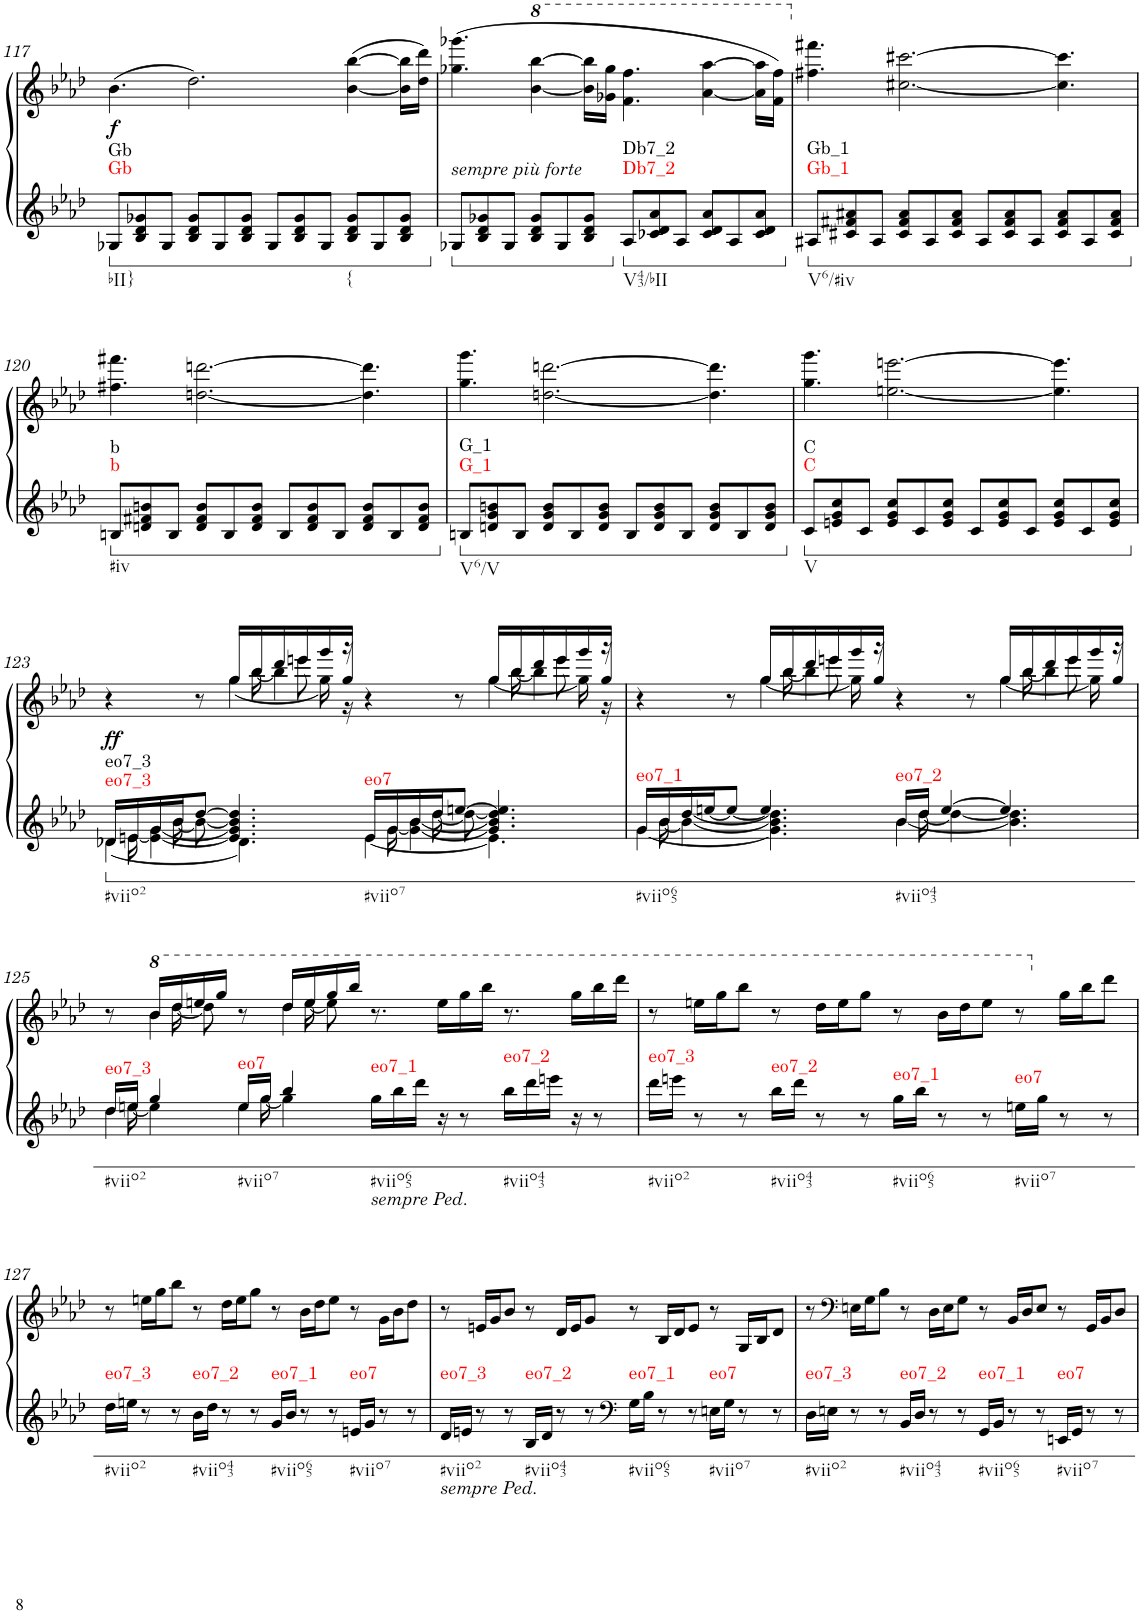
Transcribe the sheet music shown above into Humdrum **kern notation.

**kern	**kern	**dynam	**harte
*part1	*part1	*part1	*part1
*staff2	*staff1	*staff1/2	*
*I"Piano	*	*	*
*I'Pno.	*	*	*
!!LO:PB:g=z
*clefF4	*clefF4	*	*
*k[b-e-a-d-]	*k[b-e-a-d-]	*	*
*M12/8	*M12/8	*	*
=117	=117	=117	=117
!	!	!LO:DY:b	!LO:H:n=1:kt=Gb
!	!	!	!LO:H:n=2:kt=Gb
8G-X/L	(4.b-\	f	N N
8B-/ 8d-/ 8g-X/	.	.	.
8G-/J	.	.	.
8B-/ 8d-/ 8g-/L	2.dd-\)	.	.
8G-/	.	.	.
8B-/ 8d-/ 8g-/J	.	.	.
8G-/L	.	.	.
8B-/ 8d-/ 8g-/	.	.	.
8G-/J	.	.	.
!	!	!	!LO:H:kt={
8B-/ 8d-/ 8g-/L	([4b-\ [4bb-\	.	N
8G-/	.	.	.
8B-/ 8d-/ 8g-/J	16b-\] 16bb-\]LL	.	.
.	16dd-\ 16ddd-\JJ)	.	.
=118	=118	=118	=118
!LO:TX:a:i:t=sempre più forte	!	!	!
8G-X/L	(4.gg-X\ 4.ggg-X\	.	.
8B-/ 8d-/ 8g-X/	.	.	.
8G-/J	.	.	.
8B-/ 8d-/ 8g-/L	[4bb-\ [4bbb-\	.	.
8G-/	.	.	.
8B-/ 8d-/ 8g-/J	16bb-\] 16bbb-\]LL	.	.
.	16gg-X\ 16ggg-\JJ	.	.
!	!	!	!LO:H:n=1:kt=Db7_2
!	!	!	!LO:H:n=2:kt=Db7_2
8A-/L	4.ff\ 4.fff\	.	N N
8c-X/ 8d-/ 8a-/	.	.	.
8A-/J	.	.	.
8c-/ 8d-/ 8a-/L	[4aa-\ [4aaa-\	.	.
8A-/	.	.	.
8c-/ 8d-/ 8a-/J	16aa-\] 16aaa-\]LL	.	.
.	16ff\ 16fff\JJ)	.	.
=119	=119	=119	=119
!	!	!	!LO:H:n=1:kt=Gb_1
!	!	!	!LO:H:n=2:kt=Gb_1
8A#X/L	4.ff#X\ 4.fff#X\	.	N N
8c#X/ 8f#X/ 8a#X/	.	.	.
8A#/J	.	.	.
8c#/ 8f#/ 8a#/L	[2.cc#X\ [2.ccc#X\	.	.
8A#/	.	.	.
8c#/ 8f#/ 8a#/J	.	.	.
8A#/L	.	.	.
8c#/ 8f#/ 8a#/	.	.	.
8A#/J	.	.	.
8c#/ 8f#/ 8a#/L	4.cc#\] 4.ccc#\]	.	.
8A#/	.	.	.
8c#/ 8f#/ 8a#/J	.	.	.
!!LO:LB:g=z
=120	=120	=120	=120
!	!	!	!LO:H:n=1:kt=b
!	!	!	!LO:H:n=2:kt=b
8Bn/L	4.ff#X\ 4.fff#X\	.	N N
8dn/ 8f#X/ 8bn/	.	.	.
8B/J	.	.	.
8d/ 8f#/ 8b/L	[2.ddn\ [2.dddn\	.	.
8B/	.	.	.
8d/ 8f#/ 8b/J	.	.	.
8B/L	.	.	.
8d/ 8f#/ 8b/	.	.	.
8B/J	.	.	.
8d/ 8f#/ 8b/L	4.dd\] 4.ddd\]	.	.
8B/	.	.	.
8d/ 8f#/ 8b/J	.	.	.
=121	=121	=121	=121
!	!	!	!LO:H:n=1:kt=G_1
!	!	!	!LO:H:n=2:kt=G_1
8Bn/L	4.gg\ 4.ggg\	.	N N
8dn/ 8g/ 8bn/	.	.	.
8B/J	.	.	.
8d/ 8g/ 8b/L	[2.ddn\ [2.dddn\	.	.
8B/	.	.	.
8d/ 8g/ 8b/J	.	.	.
8B/L	.	.	.
8d/ 8g/ 8b/	.	.	.
8B/J	.	.	.
8d/ 8g/ 8b/L	4.dd\] 4.ddd\]	.	.
8B/	.	.	.
8d/ 8g/ 8b/J	.	.	.
=122	=122	=122	=122
!	!	!	!LO:H:n=1:kt=C
!	!	!	!LO:H:n=2:kt=C
8c/L	4.gg\ 4.ggg\	.	N N
8en/ 8g/ 8cc/	.	.	.
8c/J	.	.	.
8e/ 8g/ 8cc/L	[2.een\ [2.eeen\	.	.
8c/	.	.	.
8e/ 8g/ 8cc/J	.	.	.
8c/L	.	.	.
8e/ 8g/ 8cc/	.	.	.
8c/J	.	.	.
8e/ 8g/ 8cc/L	4.ee\] 4.eee\]	.	.
8c/	.	.	.
8e/ 8g/ 8cc/J	.	.	.
!!LO:LB:g=z
=123	=123	=123	=123
*^	*^	*	*
*	*^	*	*^	*	*
*	*	*^	*	*	*^	*	*
!	!	!	!	!	!	!	!	!LO:DY:b	!LO:H:n=1:kt=eo7_3
!	!	!	!	!	!	!	!	!	!LO:H:n=2:kt=eo7_3
16d-/LL	8.ryy	16ryy	[4.d-X\	4r	4ryy	4ryy	4ryy	ff	N N
16en/	.	[16e\	.	.	.	.	.	.	.
[<16g/	.	4e\_ 4g\	.	.	.	.	.	.	.
16b-/J	[16b-\	.	.	.	.	.	.	.	.
[8dd-/J	8b-\_	.	.	8r	8ryy	8ryy	8ryy	.	.
4.e/] 4.g/] 4.b-/] 4.dd-/]	8ryy	4.ryy	4.d-\]	16gg/LL	8ryy	16ryy	[4gg\	.	.
.	.	.	.	16bb-/	.	[16bb-\	.	.	.
.	4ryy	.	.	16ddd-/	16ryy	4bb-\]	.	.	.
.	.	.	.	16eeen/	8eee\	.	.	.	.
.	.	.	.	16ggg/	.	.	16gg\]	.	.
.	.	.	.	16gg/JJ	16r	.	16r	.	.
!	!	!	!	!	!	!	!	!	!LO:H:kt=eo7
16e/LL	8.ryy	16ryy	[4.e\	4r	4ryy	4ryy	4ryy	.	N
16g/	.	[16g\	.	.	.	.	.	.	.
[<16b-/	.	4g\_ 4b-\	.	.	.	.	.	.	.
16dd-/J	[16dd-\	.	.	.	.	.	.	.	.
[8een/J	8dd-\_	.	.	8r	8ryy	8ryy	8ryy	.	.
4.g/] 4.b-/] 4.dd-/] 4.ee/]	8ryy	4.ryy	4.e\]	16gg/LL	8ryy	16ryy	[4gg\	.	.
.	.	.	.	16bb-/	.	[16bb-\	.	.	.
.	4ryy	.	.	16ddd-/	16ryy	4bb-\]	.	.	.
.	.	.	.	16eee/	8eee\	.	.	.	.
.	.	.	.	16ggg/	.	.	16gg\]	.	.
.	.	.	.	16gg/JJ	16r	.	16r	.	.
*	*	*v	*v	*	*	*	*	*	*
=124	=124	=124	=124	=124	=124	=124	=124	=124
!	!	!	!	!	!	!	!	!LO:H:kt=eo7_1
16g/LL	16ryy	[4.g\	4r	4ryy	4ryy	4ryy	.	N
16b-/	[16b-\	.	.	.	.	.	.	.
[<16dd-/	4b-\_	.	.	.	.	.	.	.
[<16een/J	.	.	.	.	.	.	.	.
8ee/J_	.	.	8r	8ryy	8ryy	8ryy	.	.
4.ee/]	4.g\] 4.b-\] 4.dd-\]	4.ryy	16gg/LL	8ryy	16ryy	[4gg\	.	.
.	.	.	16bb-/	.	[16bb-\	.	.	.
.	.	.	16ddd-/	16ryy	4bb-\]	.	.	.
.	.	.	16eeen/	8eee\	.	.	.	.
.	.	.	16ggg/	.	.	16gg\]	.	.
.	.	.	16gg/JJ	16r	.	16ryy	.	.
!	!	!	!	!	!	!	!	!LO:H:kt=eo7_2
16b-/LL	16ryy	[4.b-\	4r	4ryy	4ryy	4ryy	.	N
16dd-/JJ	[16dd-\	.	.	.	.	.	.	.
[4ee/	4dd-\_	.	.	.	.	.	.	.
.	.	.	8r	8ryy	8ryy	8ryy	.	.
4.ee/]	4.b-\] 4.dd-\]	4.ryy	16gg/LL	8ryy	16ryy	[4gg\	.	.
.	.	.	16bb-/	.	[16bb-\	.	.	.
.	.	.	16ddd-/	16ryy	4bb-\]	.	.	.
.	.	.	16eee/	8eee\	.	.	.	.
.	.	.	16ggg/	.	.	16gg\]	.	.
.	.	.	16gg/JJ	16r	.	16ryy	.	.
!!LO:LB:g=z
=125	=125	=125	=125	=125	=125	=125	=125	=125
!	!	!	!	!	!	!	!	!LO:H:kt=eo7_3
*	*	*	*	*	*v	*v	*	*
16dd-/LL	16ryy	4.dd-\	8r	8.ryy	8ryy	.	N
16een/JJ	[16ee\	.	.	.	.	.	.
4gg/	4ee\]	.	16bb-/LL	.	4bb-\	.	.
.	.	.	16ddd-/	[16ddd-\	.	.	.
.	.	.	16eeen/	8ddd-\]	.	.	.
.	.	.	16ggg/JJ	.	.	.	.
!	!	!	!	!	!	!	!LO:H:kt=eo7
16ee/LL	16ryy	4.ee\	8r	8.ryy	8ryy	.	N
16gg/JJ	[16gg\	.	.	.	.	.	.
4bb-/	4gg\]	.	16ddd-/LL	.	4ddd-\	.	.
.	.	.	16eee/	[16eee\	.	.	.
.	.	.	16ggg/	8eee\]	.	.	.
.	.	.	16bbb-/JJ	.	.	.	.
!LO:TX:b:i:t=sempre Ped.	!	!	!	!	!	!	!LO:H:kt=eo7_1
16gg\LL	2.ryy	2.ryy	8.r	2.ryy	2.ryy	.	N
16bb-\	.	.	.	.	.	.	.
16ddd-\JJ	.	.	.	.	.	.	.
16r	.	.	16eee\LL	.	.	.	.
8r	.	.	16ggg\	.	.	.	.
.	.	.	16bbb-\JJ	.	.	.	.
!	!	!	!	!	!	!	!LO:H:kt=eo7_2
16bb-\LL	.	.	8.r	.	.	.	N
16ddd-\	.	.	.	.	.	.	.
16eeen\JJ	.	.	.	.	.	.	.
16r	.	.	16ggg\LL	.	.	.	.
8r	.	.	16bbb-\	.	.	.	.
.	.	.	16dddd-\JJ	.	.	.	.
*v	*v	*v	*	*	*	*	*
*	*v	*v	*v	*	*
=126	=126	=126	=126
!	!	!	!LO:H:kt=eo7_3
16ddd-\LL	8r	.	N
16eeen\JJ	.	.	.
8r	16eeen\LL	.	.
.	16ggg\J	.	.
8r	8bbb-\J	.	.
!	!	!	!LO:H:kt=eo7_2
16bb-\LL	8r	.	N
16ddd-\JJ	.	.	.
8r	16ddd-\LL	.	.
.	16eee\J	.	.
8r	8ggg\J	.	.
!	!	!	!LO:H:kt=eo7_1
16gg\LL	8r	.	N
16bb-\JJ	.	.	.
8r	16bb-\LL	.	.
.	16ddd-\J	.	.
8r	8eee\J	.	.
!	!	!	!LO:H:kt=eo7
16een\LL	8r	.	N
16gg\JJ	.	.	.
8r	16gg\LL	.	.
.	16bb-\J	.	.
8r	8ddd-\J	.	.
!!LO:LB:g=z
=127	=127	=127	=127
!	!	!	!LO:H:kt=eo7_3
16dd-\LL	8r	.	N
16een\JJ	.	.	.
8r	16een\LL	.	.
.	16gg\J	.	.
8r	8bb-\J	.	.
!	!	!	!LO:H:kt=eo7_2
16b-\LL	8r	.	N
16dd-\JJ	.	.	.
8r	16dd-\LL	.	.
.	16ee\J	.	.
8r	8gg\J	.	.
!	!	!	!LO:H:kt=eo7_1
16g/LL	8r	.	N
16b-/JJ	.	.	.
8r	16b-\LL	.	.
.	16dd-\J	.	.
8r	8ee\J	.	.
!	!	!	!LO:H:kt=eo7
16en/LL	8r	.	N
16g/JJ	.	.	.
8r	16g\LL	.	.
.	16b-\J	.	.
8r	8dd-\J	.	.
=128	=128	=128	=128
!LO:TX:b:i:t=sempre Ped.	!	!	!LO:H:kt=eo7_3
16d-/LL	8r	.	N
16en/JJ	.	.	.
8r	16en/LL	.	.
.	16g/J	.	.
8r	8b-/J	.	.
!	!	!	!LO:H:kt=eo7_2
16B-/LL	8r	.	N
16d-/JJ	.	.	.
8r	16d-/LL	.	.
.	16e/J	.	.
8r	8g/J	.	.
*clefF4	*	*	*
!	!	!	!LO:H:kt=eo7_1
16G\LL	8r	.	N
16B-\JJ	.	.	.
8r	16B-/LL	.	.
.	16d-/J	.	.
8r	8e/J	.	.
!	!	!	!LO:H:kt=eo7
16En\LL	8r	.	N
16G\JJ	.	.	.
8r	16G/LL	.	.
.	16B-/J	.	.
8r	8d-/J	.	.
=129	=129	=129	=129
!	!	!	!LO:H:kt=eo7_3
16D-\LL	8r	.	N
16En\JJ	.	.	.
*	*clefF4	*	*
8r	16En\LL	.	.
.	16G\J	.	.
8r	8B-\J	.	.
!	!	!	!LO:H:kt=eo7_2
16BB-/LL	8r	.	N
16D-/JJ	.	.	.
8r	16D-\LL	.	.
.	16E\J	.	.
8r	8G\J	.	.
!	!	!	!LO:H:kt=eo7_1
16GG/LL	8r	.	N
16BB-/JJ	.	.	.
8r	16BB-/LL	.	.
.	16D-/J	.	.
8r	8E/J	.	.
!	!	!	!LO:H:kt=eo7
16EEn/LL	8r	.	N
16GG/JJ	.	.	.
8r	16GG/LL	.	.
.	16BB-/J	.	.
8r	8D-/J	.	.
=	=	=	=
*-	*-	*-	*-
